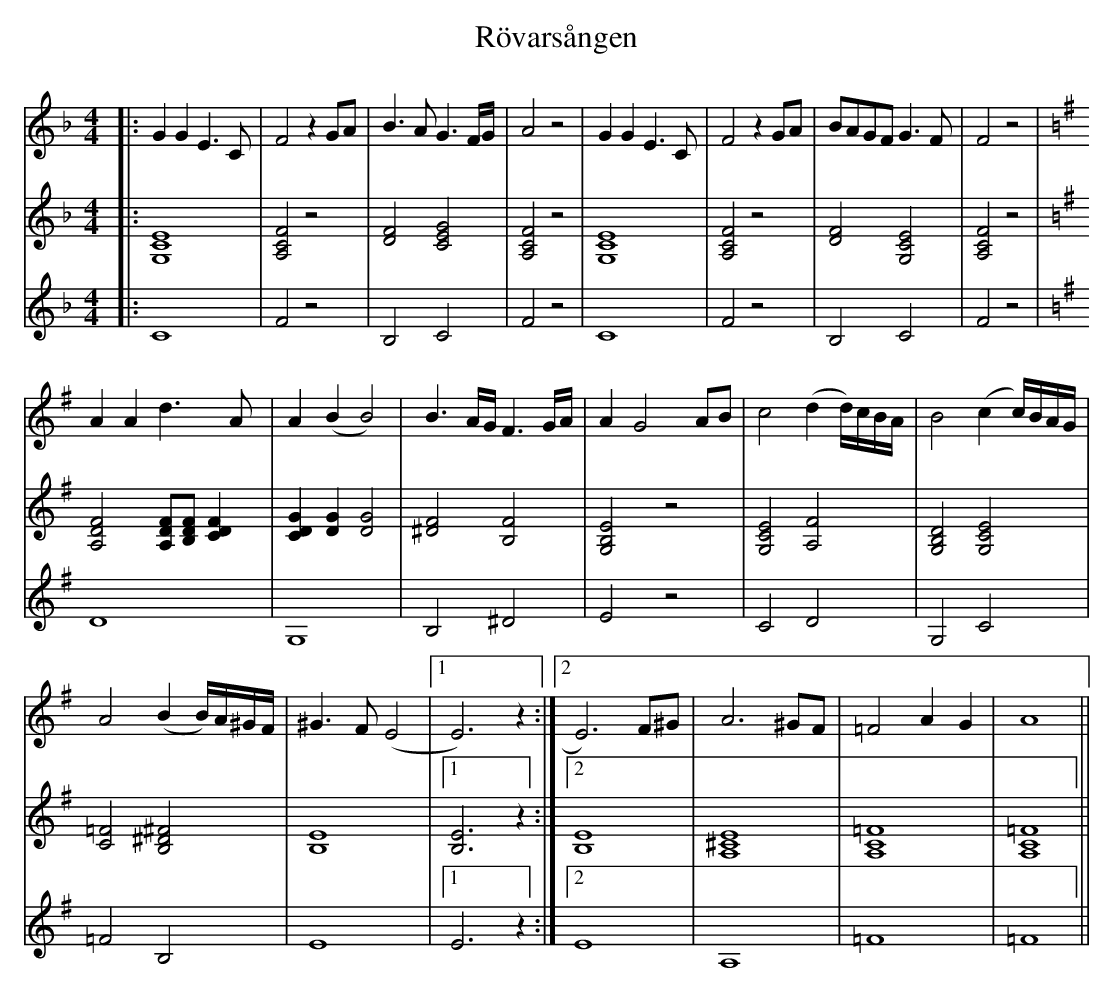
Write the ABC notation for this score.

X:1
T: Rövarsången
K: F
M: 4/4
L: 1/8
V: 1
|: G2G2E3C | F4z2GA | B3AG3F/G/ | A4z4 | G2G2E3C | F4z2GA | BAGF G3F | F4z4 |
K: G
A2A2d3A | A2(B2B4) | B3A/G/F3G/A/ | A2G4 AB | c4(d2d/)c/B/A/ | B4(c2c/)B/A/G/ |
A4(B2B/)A/^G/F/ | ^G3F(E4 |1 E6)z2 :|2 E6)F^G | A6^GF | =F4A2G2 | A8 ||
V: 2
|: [E8C8G,8] | [F4C4A,4]z4 | [F4D4][G4E4C4] | [F4C4A,4]z4 | [E8C8G,8] | [F4C4A,4]z4 | [F4D4][G,4E4C4] | [F4C4A,4]z4 |
K: G
[F4A,4D4][FA,D][FB,D][F2C2D2] | [G2C2D2][G2D2][G4D4] | [F4^D4][F4B,4] | [E4B,4G,4]z4 | [E4C4G,4][F4A,4] | [G,4D4B,4][G,4E4C4] |
[=F4C4][^F4B,4^D4] | [E8B,8] |1 [E6B,6]z2 :|2 [E8B,8] | [E8^C8A,8] | [=F8C8A,8] | [=F8A,8C8] ||
V: 3
|: C8 | F4z4 | B,4C4 | F4z4 | C8 | F4z4 | B,4C4 | F4z4 |
K: G
D8 | G,8 | B,4^D4 | E4z4 | C4D4 | G,4C4 |
=F4B,4 | E8 |1 E6z2 :|2 E8 | A,8 | =F8 | =F8 ||
